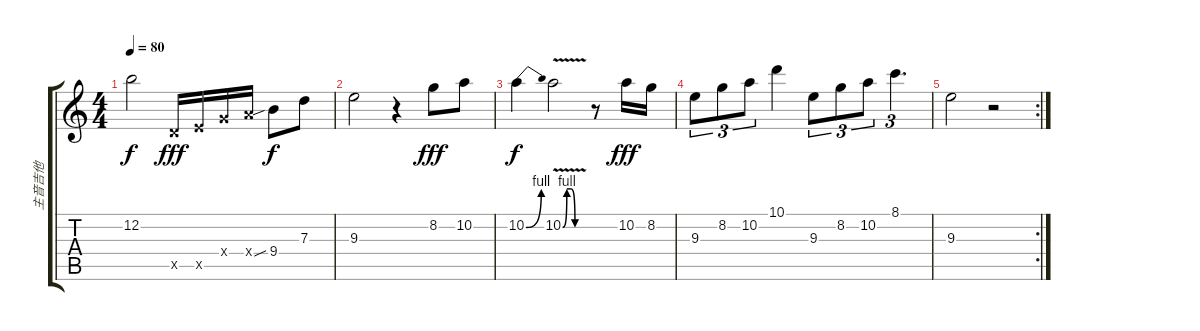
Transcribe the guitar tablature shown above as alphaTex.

\track ("主音吉他" "主音吉他") {instrument overdrivenguitar}
\staff {score tabs}
\tuning (E4 B3 G3 D3 A2 E2) {hide}
\ts (4 4)
\tempo 80
\clef g2
\ks c
12.2.2{dy f} 5.5{x}.16{dy fff} 7.5{x}.16 5.4{x}.16 7.4{x}.16 9.4{sib}.8{dy f} 7.3.8 |
9.3.2 r.4 8.2.8{dy fff} 10.2.8 |
10.2{be (bend 0 0 60 4)}.4{dy f} 10.2{be (custom 0 0 10 4 20 4 30 0 60 0) v}.2 r.8 10.2.16{dy fff} 8.2.16 |
9.3.8{tu (3 2)} 8.2.8{tu (3 2)} 10.2.8{tu (3 2)} 10.1.4 9.3.8{tu (3 2)} 8.2.8{tu (3 2)} 10.2.8{tu (3 2)} 8.1.4{d tu (3 2)} |
\rc 2
9.3.2 r.2
